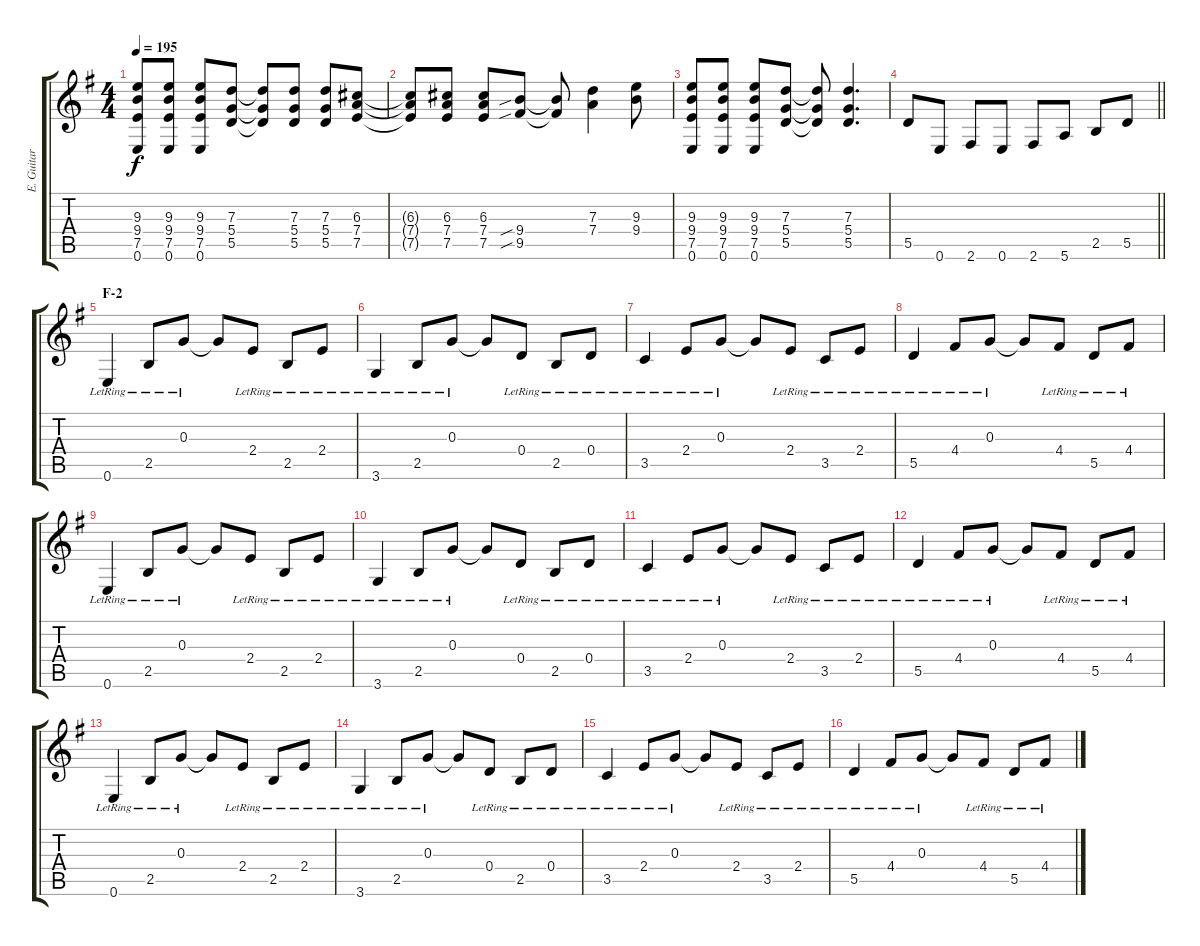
\track ("E. Guitar I" "E. Guitar ") {instrument overdrivenguitar}
\staff {score tabs}
\tuning (E4 B3 G3 D3 A2 E2) {hide}
\ts (4 4)
\tempo 195
\clef g2
\ks g
(9.3 9.4 7.5 0.6).8{dy f} (9.3 9.4 7.5 0.6).8 (9.3 9.4 7.5 0.6).8 (7.3 5.4 5.5).8 (7.3{t} 5.4{t} 5.5{t}).8 (7.3 5.4 5.5).8 (7.3 5.4 5.5).8 (6.3 7.4 7.5).8 |
(6.3{t} 7.4{t} 7.5{t}).8 (6.3 7.4 7.5).8 (6.3 7.4 7.5).8 (9.4{sib} 9.5{sib}).8 (9.4{t} 9.5{t}).8 (7.3 7.4).4 (9.3 9.4).8 |
(9.3 9.4 7.5 0.6).8 (9.3 9.4 7.5 0.6).8 (9.3 9.4 7.5 0.6).8 (7.3 5.4 5.5).8 (7.3{t} 5.4{t} 5.5{t}).8 (7.3 5.4 5.5).4{d} |
\barLineRight lightlight
5.5.8 0.6.8 2.6.8 0.6.8 2.6.8 5.6.8 2.5.8 5.5.8 |
\section ("" "F-2")
0.6{lr}.4 2.5{lr}.8 0.3{lr}.8 0.3{t}.8 2.4{lr}.8 2.5{lr}.8 2.4{lr}.8 |
3.6{lr}.4 2.5{lr}.8 0.3{lr}.8 0.3{t}.8 0.4{lr}.8 2.5{lr}.8 0.4{lr}.8 |
3.5{lr}.4 2.4{lr}.8 0.3{lr}.8 0.3{t}.8 2.4{lr}.8 3.5{lr}.8 2.4{lr}.8 |
5.5{lr}.4 4.4{lr}.8 0.3{lr}.8 0.3{t}.8 4.4{lr}.8 5.5{lr}.8 4.4{lr}.8 |
0.6{lr}.4 2.5{lr}.8 0.3{lr}.8 0.3{t}.8 2.4{lr}.8 2.5{lr}.8 2.4{lr}.8 |
3.6{lr}.4 2.5{lr}.8 0.3{lr}.8 0.3{t}.8 0.4{lr}.8 2.5{lr}.8 0.4{lr}.8 |
3.5{lr}.4 2.4{lr}.8 0.3{lr}.8 0.3{t}.8 2.4{lr}.8 3.5{lr}.8 2.4{lr}.8 |
5.5{lr}.4 4.4{lr}.8 0.3{lr}.8 0.3{t}.8 4.4{lr}.8 5.5{lr}.8 4.4{lr}.8 |
0.6{lr}.4 2.5{lr}.8 0.3{lr}.8 0.3{t}.8 2.4{lr}.8 2.5{lr}.8 2.4{lr}.8 |
3.6{lr}.4 2.5{lr}.8 0.3{lr}.8 0.3{t}.8 0.4{lr}.8 2.5{lr}.8 0.4{lr}.8 |
3.5{lr}.4 2.4{lr}.8 0.3{lr}.8 0.3{t}.8 2.4{lr}.8 3.5{lr}.8 2.4{lr}.8 |
5.5{lr}.4 4.4{lr}.8 0.3{lr}.8 0.3{t}.8 4.4{lr}.8 5.5{lr}.8 4.4{lr}.8
